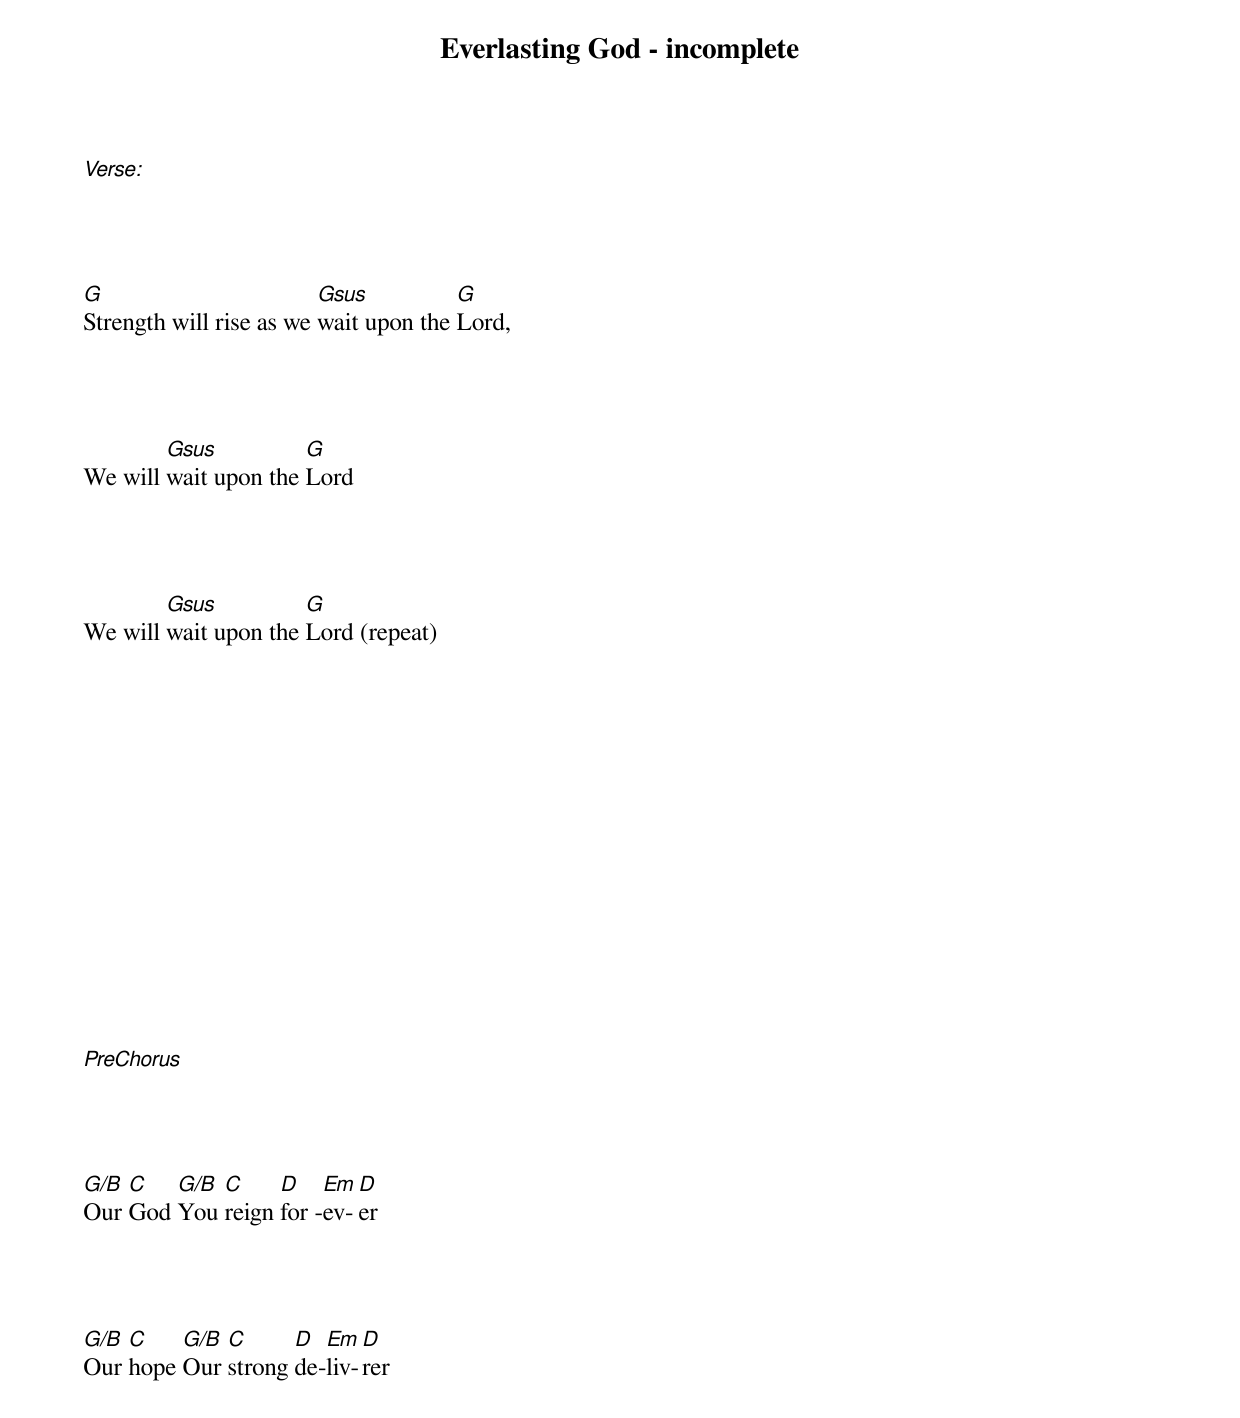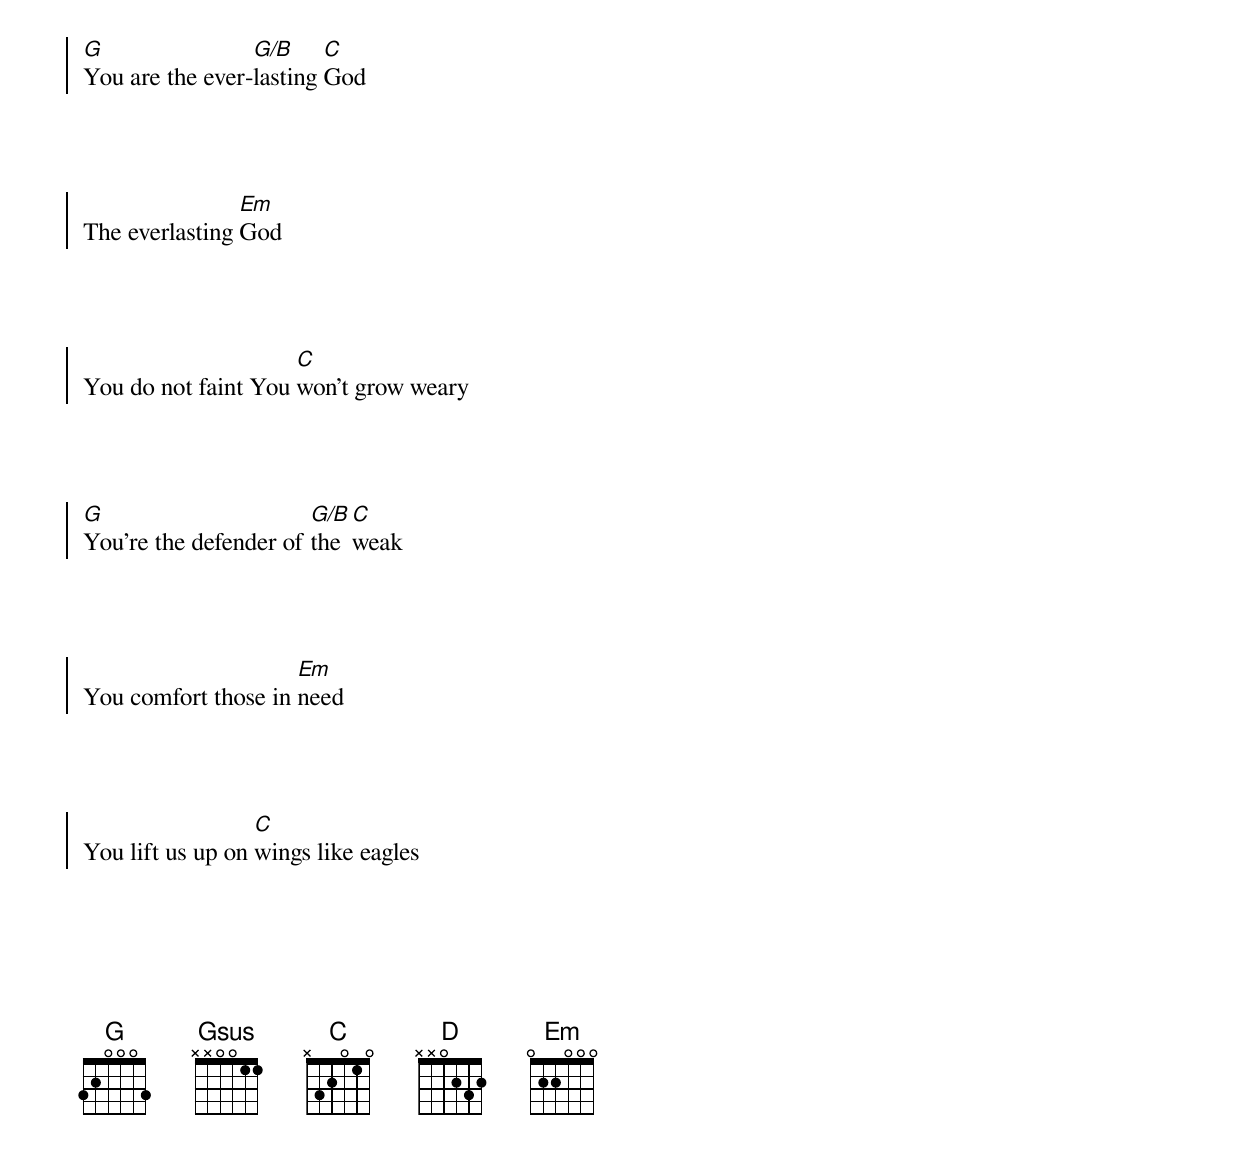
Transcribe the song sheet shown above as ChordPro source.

{title:Everlasting God - incomplete}
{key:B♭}










[Verse:]




[G]Strength will rise as we [Gsus]wait upon the [G]Lord,




We will [Gsus]wait upon the [G]Lord




We will [Gsus]wait upon the [G]Lord (repeat)
















[PreChorus]




[G/B]Our [C]God [G/B]You [C]reign [D]for -[Em]ev-[D]er




[G/B]Our [C]hope [G/B]Our [C]strong [D]de-[Em]liv-[D]rer














{soc}




[G]You are the ever-[G/B]lasting [C]God




The everlasting [Em]God




You do not faint You [C]won't grow weary




[G]You're the defender of [G/B]the [C]weak




You comfort those in [Em]need




You lift us up on [C]wings like eagles

{eoc}





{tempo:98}
